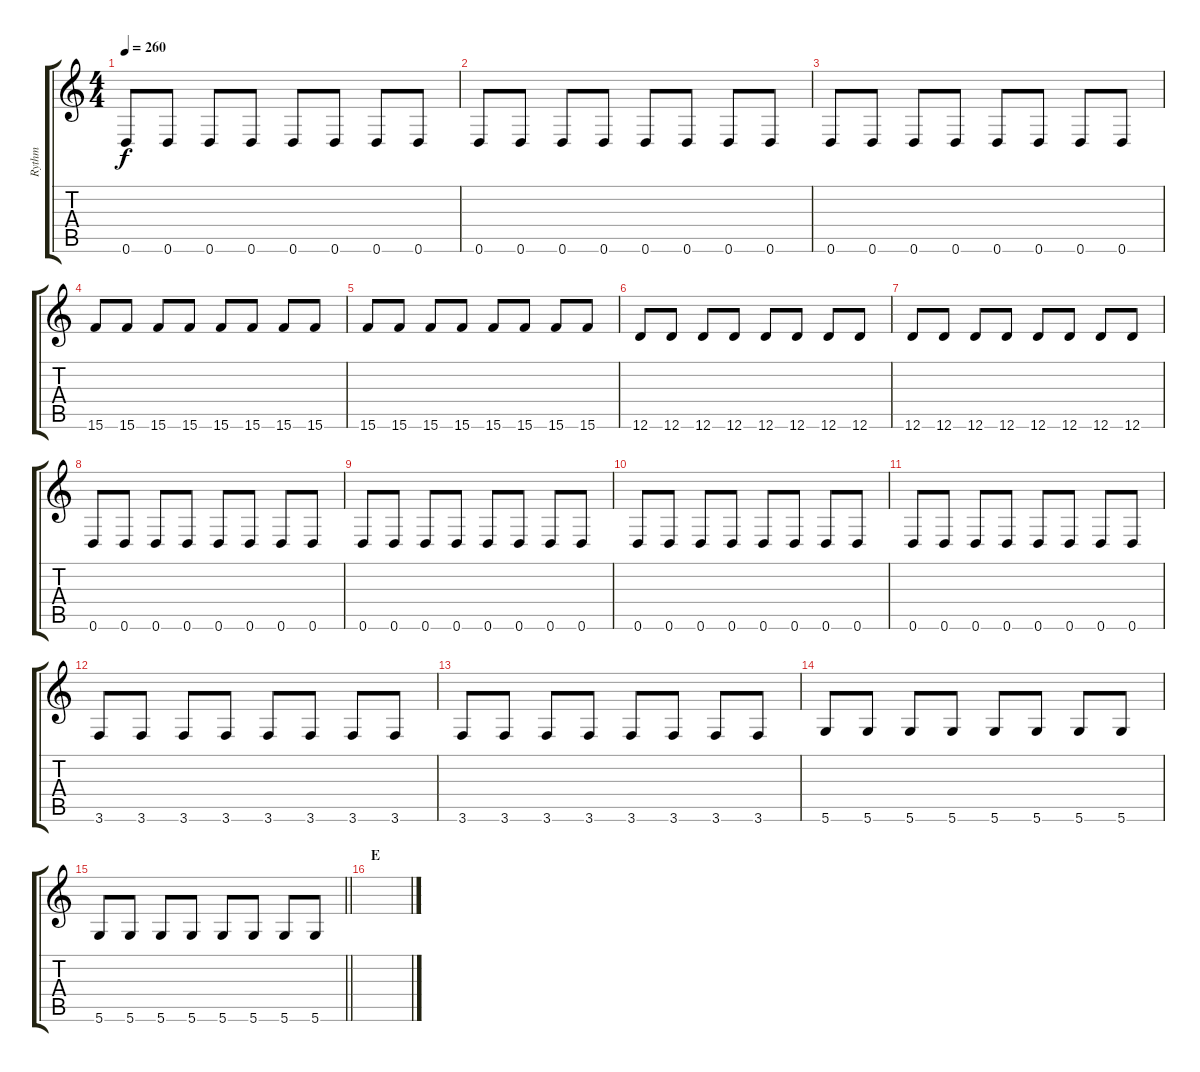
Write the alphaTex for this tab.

\track ("Rythm" "Rythm") {instrument distortionguitar}
\staff {score tabs}
\tuning (D4 A3 F3 C3 G2 D2) {hide}
\ts (4 4)
\tempo 260
\clef g2
\ks c
0.6.8{dy f} 0.6.8 0.6.8 0.6.8 0.6.8 0.6.8 0.6.8 0.6.8 |
0.6.8 0.6.8 0.6.8 0.6.8 0.6.8 0.6.8 0.6.8 0.6.8 |
0.6.8 0.6.8 0.6.8 0.6.8 0.6.8 0.6.8 0.6.8 0.6.8 |
15.6.8 15.6.8 15.6.8 15.6.8 15.6.8 15.6.8 15.6.8 15.6.8 |
15.6.8 15.6.8 15.6.8 15.6.8 15.6.8 15.6.8 15.6.8 15.6.8 |
12.6.8 12.6.8 12.6.8 12.6.8 12.6.8 12.6.8 12.6.8 12.6.8 |
12.6.8 12.6.8 12.6.8 12.6.8 12.6.8 12.6.8 12.6.8 12.6.8 |
0.6.8 0.6.8 0.6.8 0.6.8 0.6.8 0.6.8 0.6.8 0.6.8 |
0.6.8 0.6.8 0.6.8 0.6.8 0.6.8 0.6.8 0.6.8 0.6.8 |
0.6.8 0.6.8 0.6.8 0.6.8 0.6.8 0.6.8 0.6.8 0.6.8 |
0.6.8 0.6.8 0.6.8 0.6.8 0.6.8 0.6.8 0.6.8 0.6.8 |
3.6.8 3.6.8 3.6.8 3.6.8 3.6.8 3.6.8 3.6.8 3.6.8 |
3.6.8 3.6.8 3.6.8 3.6.8 3.6.8 3.6.8 3.6.8 3.6.8 |
5.6.8 5.6.8 5.6.8 5.6.8 5.6.8 5.6.8 5.6.8 5.6.8 |
\barLineRight lightlight
5.6.8 5.6.8 5.6.8 5.6.8 5.6.8 5.6.8 5.6.8 5.6.8 |
\section ("" "E")
